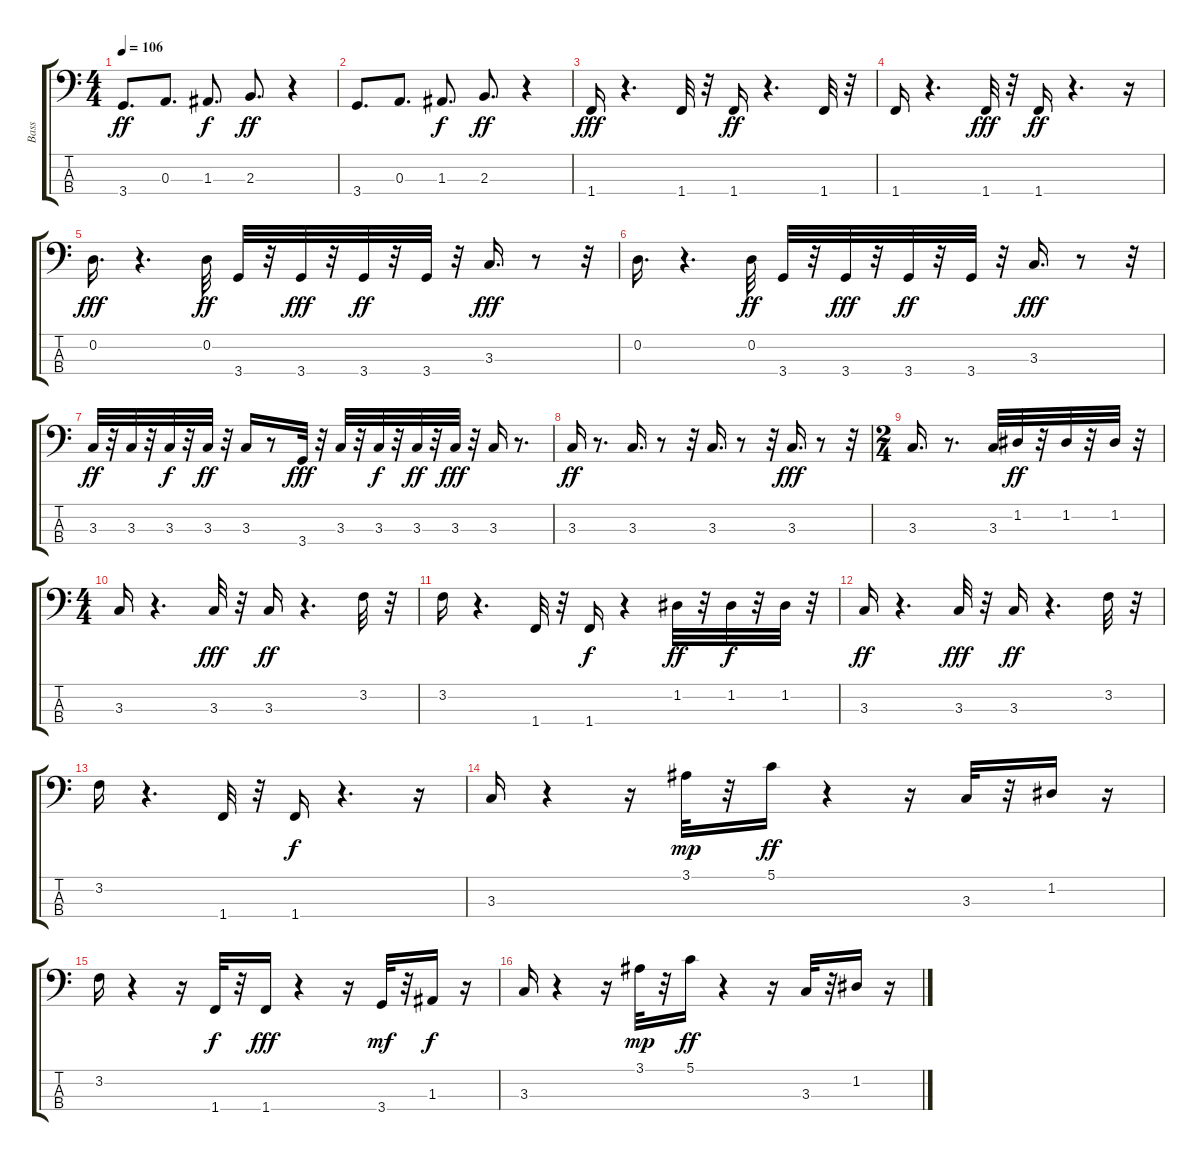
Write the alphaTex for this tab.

\track ("Bass" "Bass") {instrument electricbassfinger}
\staff {score tabs}
\tuning (G2 D2 A1 E1) {hide}
\ts (4 4)
\tempo 106
\clef f4
\ks c
3.4.8{d dy ff} 0.3.8{d} 1.3.8{d dy f} 2.3.8{d dy ff} r.4 |
3.4.8{d} 0.3.8{d} 1.3.8{d dy f} 2.3.8{d dy ff} r.4 |
1.4.16{dy fff} r.4{d} 1.4.32 r.32 1.4.16{dy ff} r.4{d} 1.4.32 r.32 |
1.4.16 r.4{d} 1.4.32{dy fff} r.32 1.4.16{dy ff} r.4{d} r.16 |
0.2.16{d dy fff} r.4{d} 0.2.32{dy ff} 3.4.32 r.32 3.4.32{dy fff} r.32 3.4.32{dy ff} r.32 3.4.32 r.32 3.3.16{d dy fff} r.8 r.32 |
0.2.16{d} r.4{d} 0.2.32{dy ff} 3.4.32 r.32 3.4.32{dy fff} r.32 3.4.32{dy ff} r.32 3.4.32 r.32 3.3.16{d dy fff} r.8 r.32 |
3.3.32{dy ff} r.32 3.3.32 r.32 3.3.32{dy f} r.32 3.3.32{dy ff} r.32 3.3.16 r.8 3.4.32{dy fff} r.32 3.3.32 r.32 3.3.32{dy f} r.32 3.3.32{dy ff} r.32 3.3.32{dy fff} r.32 3.3.16 r.8{d} |
3.3.16{dy ff} r.8{d} 3.3.16{d} r.8 r.32 3.3.16{d} r.8 r.32 3.3.16{d dy fff} r.8 r.32 |
\ts (2 4)
3.3.16{d} r.8{d} 3.3.32 1.2.32{dy ff} r.32 1.2.32 r.32 1.2.32 r.32 |
\ts (4 4)
3.3.16 r.4{d} 3.3.32{dy fff} r.32 3.3.16{dy ff} r.4{d} 3.2.32 r.32 |
3.2.16 r.4{d} 1.4.32 r.32 1.4.16{dy f} r.4 1.2.32{dy ff} r.32 1.2.32{dy f} r.32 1.2.32 r.32 |
3.3.16{dy ff} r.4{d} 3.3.32{dy fff} r.32 3.3.16{dy ff} r.4{d} 3.2.32 r.32 |
3.2.16 r.4{d} 1.4.32 r.32 1.4.16{dy f} r.4{d} r.16 |
3.3.16 r.4 r.16 3.1.32{dy mp} r.32 5.1.16{dy ff} r.4 r.16 3.3.32 r.32 1.2.16 r.16 |
3.2.16 r.4 r.16 1.4.32{dy f} r.32 1.4.16{dy fff} r.4 r.16 3.4.32{dy mf} r.32 1.3.16{dy f} r.16 |
3.3.16 r.4 r.16 3.1.32{dy mp} r.32 5.1.16{dy ff} r.4 r.16 3.3.32 r.32 1.2.16 r.16
